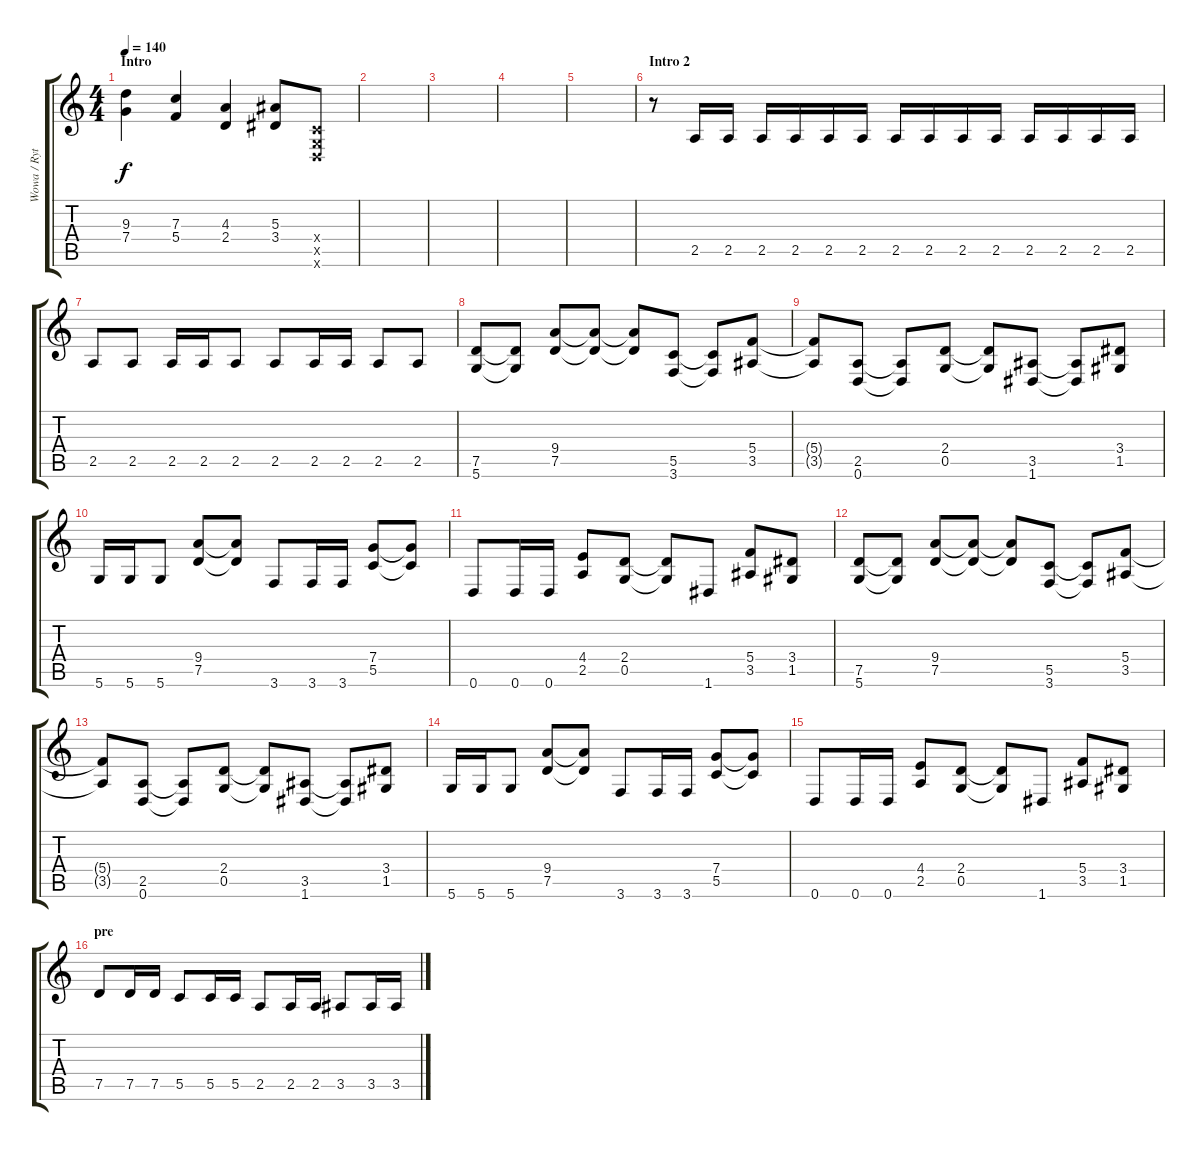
\track ("Wowa / Rythm Guitar" "Wowa / Ryt") {instrument distortionguitar}
\staff {score tabs}
\tuning (D4 A3 F3 C3 G2 D2) {hide}
\ts (4 4)
\section ("" "Intro")
\tempo 140
\clef g2
\ks c
(9.3 7.4).4{dy f instrument distortionguitar} (7.3 5.4).4 (4.3 2.4).4 (5.3 3.4).8 (0.4{x} 0.5{x} 0.6{x}).8 |
|
|
|
|
\section ("" "Intro 2")
r.8 2.5.16{balance 8} 2.5.16 2.5.16 2.5.16 2.5.16 2.5.16 2.5.16 2.5.16 2.5.16 2.5.16 2.5.16 2.5.16 2.5.16 2.5.16 |
2.5.8 2.5.8 2.5.16 2.5.16 2.5.8 2.5.8 2.5.16 2.5.16 2.5.8 2.5.8 |
(7.5 5.6).8{balance 8} (7.5{t} 5.6{t}).8 (9.4 7.5).8 (9.4{t} 7.5{t}).8 (9.4{t} 7.5{t}).8 (5.5 3.6).8 (5.5{t} 3.6{t}).8 (5.4 3.5).8 |
(5.4{t} 3.5{t}).8 (2.5 0.6).8 (2.5{t} 0.6{t}).8 (2.4 0.5).8 (2.4{t} 0.5{t}).8 (3.5 1.6).8 (3.5{t} 1.6{t}).8 (3.4 1.5).8 |
5.6.16 5.6.16 5.6.8 (9.4 7.5).8 (9.4{t} 7.5{t}).8 3.6.8 3.6.16 3.6.16 (7.4 5.5).8 (7.4{t} 5.5{t}).8 |
0.6.8 0.6.16 0.6.16 (4.4 2.5).8 (2.4 0.5).8 (2.4{t} 0.5{t}).8 1.6.8 (5.4 3.5).8 (3.4 1.5).8 |
(7.5 5.6).8 (7.5{t} 5.6{t}).8 (9.4 7.5).8 (9.4{t} 7.5{t}).8 (9.4{t} 7.5{t}).8 (5.5 3.6).8 (5.5{t} 3.6{t}).8 (5.4 3.5).8 |
(5.4{t} 3.5{t}).8 (2.5 0.6).8 (2.5{t} 0.6{t}).8 (2.4 0.5).8 (2.4{t} 0.5{t}).8 (3.5 1.6).8 (3.5{t} 1.6{t}).8 (3.4 1.5).8 |
5.6.16 5.6.16 5.6.8 (9.4 7.5).8 (9.4{t} 7.5{t}).8 3.6.8 3.6.16 3.6.16 (7.4 5.5).8 (7.4{t} 5.5{t}).8 |
0.6.8 0.6.16 0.6.16 (4.4 2.5).8 (2.4 0.5).8 (2.4{t} 0.5{t}).8 1.6.8 (5.4 3.5).8 (3.4 1.5).8 |
\section ("" "pre")
7.5.8 7.5.16 7.5.16 5.5.8 5.5.16 5.5.16 2.5.8 2.5.16 2.5.16 3.5.8 3.5.16 3.5.16
